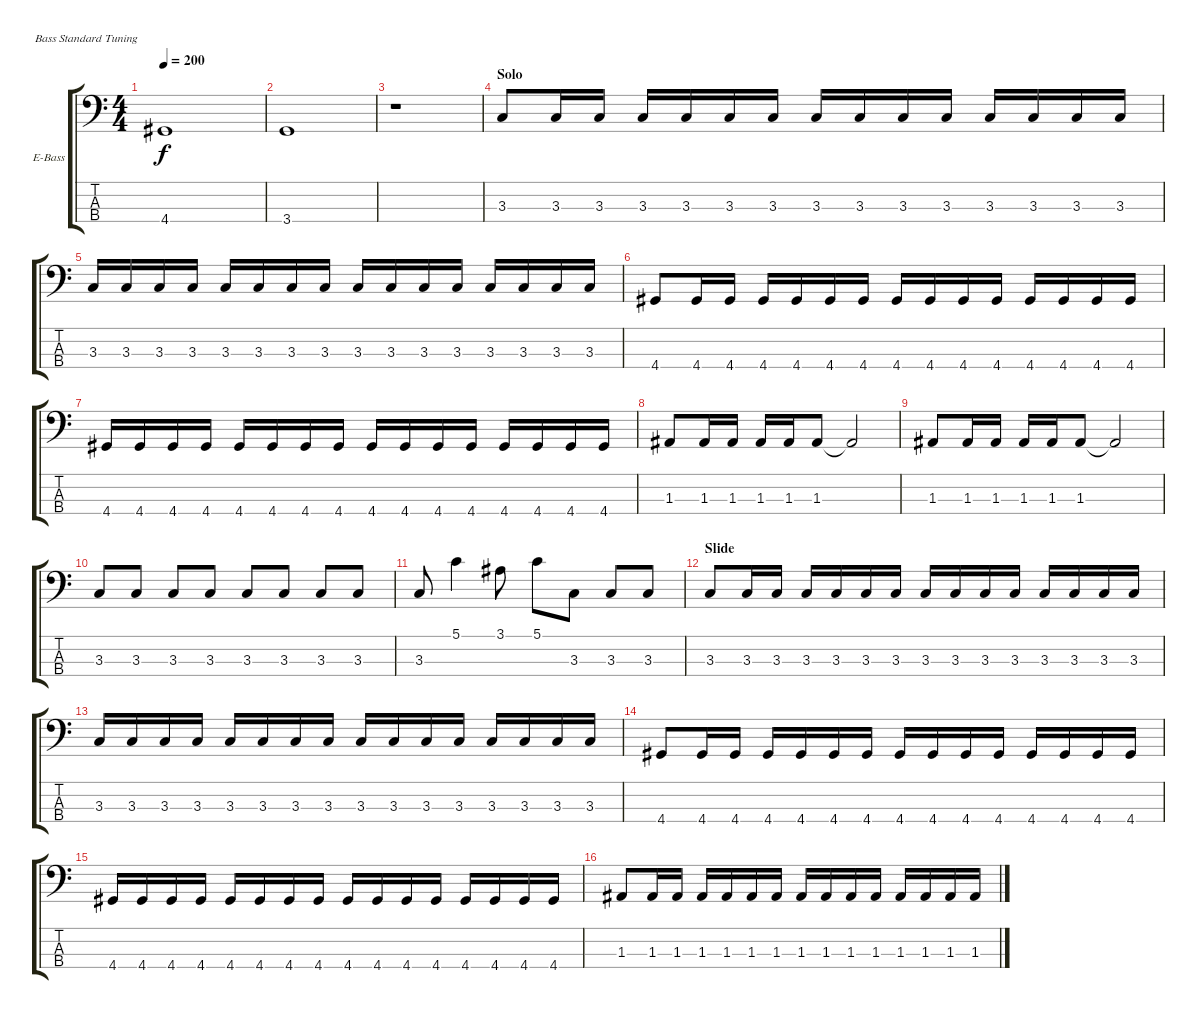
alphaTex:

\bracketExtendMode groupsimilarinstruments
\firstSystemTrackNameOrientation horizontal
\otherSystemsTrackNameOrientation horizontal
\track ("Bass" "E-Bass") {instrument electricbassfinger}
\staff {score tabs}
\tuning (G2 D2 A1 E1)
\ts (4 4)
\tempo 200
\clef f4
\ks aminor
4.4.1{dy f} |
3.4.1 |
r.1 |
\section ("" "Solo")
3.3.8 3.3.16 3.3.16 3.3.16 3.3.16 3.3.16 3.3.16 3.3.16 3.3.16 3.3.16 3.3.16 3.3.16 3.3.16 3.3.16 3.3.16 |
3.3.16 3.3.16 3.3.16 3.3.16 3.3.16 3.3.16 3.3.16 3.3.16 3.3.16 3.3.16 3.3.16 3.3.16 3.3.16 3.3.16 3.3.16 3.3.16 |
4.4.8 4.4.16 4.4.16 4.4.16 4.4.16 4.4.16 4.4.16 4.4.16 4.4.16 4.4.16 4.4.16 4.4.16 4.4.16 4.4.16 4.4.16 |
4.4.16 4.4.16 4.4.16 4.4.16 4.4.16 4.4.16 4.4.16 4.4.16 4.4.16 4.4.16 4.4.16 4.4.16 4.4.16 4.4.16 4.4.16 4.4.16 |
1.3.8 1.3.16 1.3.16 1.3.16 1.3.16 1.3.8 1.3{t}.2 |
1.3.8 1.3.16 1.3.16 1.3.16 1.3.16 1.3.8 1.3{t}.2 |
3.3.8 3.3.8 3.3.8 3.3.8 3.3.8 3.3.8 3.3.8 3.3.8 |
3.3.8 5.1.4 3.1.8 5.1.8 3.3.8 3.3.8 3.3.8 |
\section ("" "Slide")
3.3.8 3.3.16 3.3.16 3.3.16 3.3.16 3.3.16 3.3.16 3.3.16 3.3.16 3.3.16 3.3.16 3.3.16 3.3.16 3.3.16 3.3.16 |
3.3.16 3.3.16 3.3.16 3.3.16 3.3.16 3.3.16 3.3.16 3.3.16 3.3.16 3.3.16 3.3.16 3.3.16 3.3.16 3.3.16 3.3.16 3.3.16 |
4.4.8 4.4.16 4.4.16 4.4.16 4.4.16 4.4.16 4.4.16 4.4.16 4.4.16 4.4.16 4.4.16 4.4.16 4.4.16 4.4.16 4.4.16 |
4.4.16 4.4.16 4.4.16 4.4.16 4.4.16 4.4.16 4.4.16 4.4.16 4.4.16 4.4.16 4.4.16 4.4.16 4.4.16 4.4.16 4.4.16 4.4.16 |
1.3.8 1.3.16 1.3.16 1.3.16 1.3.16 1.3.16 1.3.16 1.3.16 1.3.16 1.3.16 1.3.16 1.3.16 1.3.16 1.3.16 1.3.16
